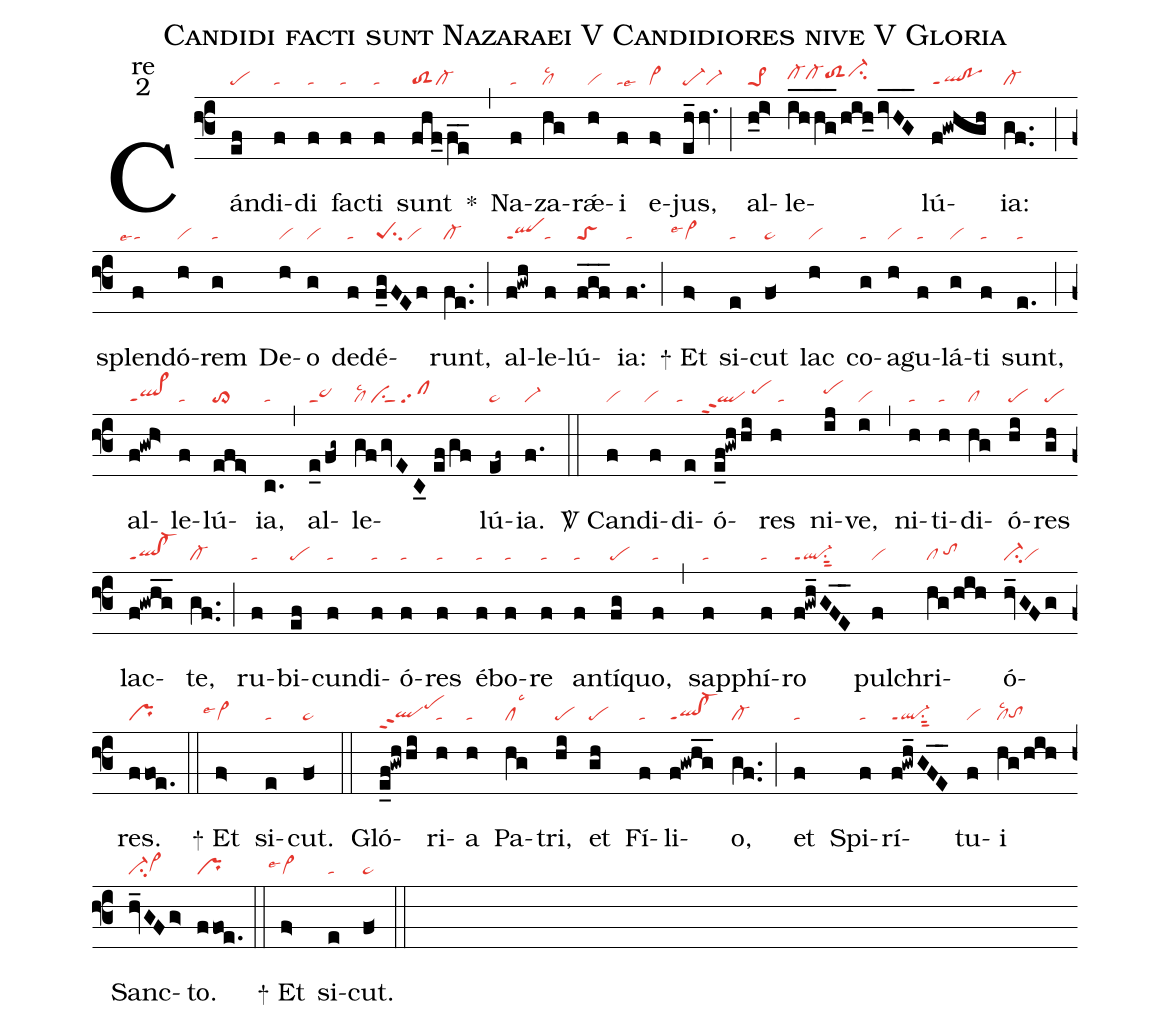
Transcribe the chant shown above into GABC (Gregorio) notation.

name:Candidi facti sunt Nazaraei V Candidiores nive V Gloria;
office-part:re;
mode:2;
nabc-lines:1;
%%
(f3) Cán(ef|pe)di(f|ta)di(f|ta) fac(f|ta)ti(f|ta) sunt(fhf_/fe__|toS2cl-) <sp>*</sp>(,) Na(f|ta)za(hg|cllsc2)rǽ(h|vi)i(f|talse6) e(f>|vi>)jus,(eh_hv.|pe-vi-) (;) al(h_i>|pe>1)le(ih__hg__/hih_ivHG___|cl-hhcl-hhtoS2hhci-hi)lú(f!gwhgh|ql!poppt1)ia:(gf..|cl-) (;) splen(f|```talse4)dó(h|vi)rem(g|ta) De(h|vi)o(g|vi) de(f|ta)dé(f_gFEf|peSsu2vi)runt,(fe..|cl-) (;) al(f!gwh|qlppt1)le(f|ta)lú(fgf___|toS)ia:(f.|ta) (;)

<sp>+</sp> Et(f>|```vi>lse4) si(e|ta)cut(f<|pe~) lac(h|vi) co(g|ta)a(h|vi)gu(f|ta)lá(g|vi)ti(f|ta) sunt,(e.|ta) (;) al(f!gwh>|ql>ppt1)le(f|ta)lú(efe>|to>)ia,(c.|ta) (,) al(e_0/fg~|sc~)le(gf/gvEC_0//ef/gf|cllsc2/visu1sut1/clpp2)lú(ef~|pe~)ia.(f.|vi-) (::)<sp>V/</sp> Can(f|vi)di(f|`vi)di(e|``ta)ó(e_f!gwh/hi|```qlppt2/pehi)res(h|//ta) ni(ij|pehi)ve,(i|vi) (,) ni(h|ta)ti(h|ta)di(hg|cl)ó(hi|pe)res(gh|pe) lac(f!gwhg__|ql!cl-ppt1)te,(gf..|cl-) (;) ru(f|ta)bi(ef|pe)cun(f|ta)di(f|ta)ó(f|ta)res(f|ta) é(f|ta)bo(f|ta)re(f|ta) an(f|ta)tí(fg|pe)quo,(f|ta) (,) sap(f|ta)phí(f|ta)ro(f!gwh_GFE__|ql-ppt1su1sut2) pul(f|vi)chri(hg/hih|cl/tohh)ó(hv_GFg|ci-vi)res.(ffoe.|pr) (::)

<sp>+</sp> Et(f>|```vi>lse4) si(e|ta)cut.(f<|pe~) (::)

Gló(e_f!gwh/hi|qlhgppt2pehj)ri(h|ta)a(h|ta)
Pa(hg|cllsc3)tri,(hi|pe) et(gh|pe)
Fí(f|ta)li(f!gwhg__|ql!cl-ppt1)o,(gf..|cl-) (;)
et(f|ta)
Spi(f|ta)rí(f!gwh_GFE__|ql-ppt1su1sut2)tu(f|vi)i(hg/hih|cllsc2tohg)
Sanc(hv_GFg>|ci-vi>hg)to.(ffoe.|pr) (::)

<sp>+</sp> Et(f>|```vi>lse4) si(e|ta)cut.(f<|pe~) (::)
